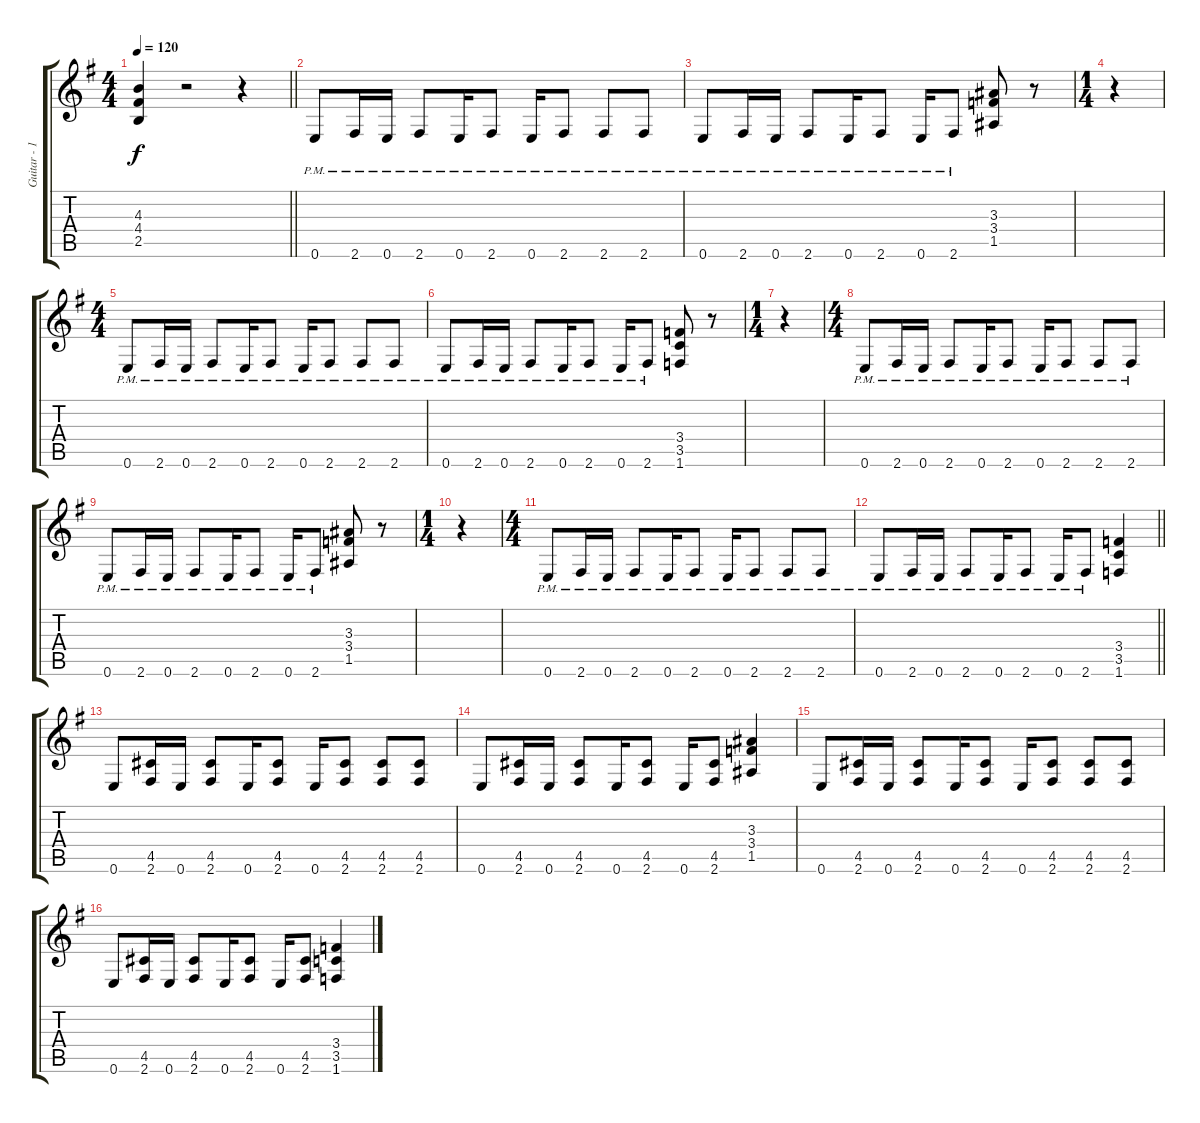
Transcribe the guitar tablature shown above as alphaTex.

\track ("Guitar - 1" "Guitar - 1") {instrument overdrivenguitar}
\staff {score tabs}
\tuning (E4 B3 G3 D3 A2 E2) {hide}
\ts (4 4)
\tempo 120
\clef g2
\barLineRight lightlight
\ks g
(4.3 4.4 2.5).4{dy f} r.2 r.4 |
0.6{pm}.8 2.6{pm}.16 0.6{pm}.16 2.6{pm}.8 0.6{pm}.16 2.6{pm}.8 0.6{pm}.16 2.6{pm}.8 2.6{pm}.8 2.6{pm}.8 |
0.6{pm}.8 2.6{pm}.16 0.6{pm}.16 2.6{pm}.8 0.6{pm}.16 2.6{pm}.8 0.6{pm}.16 2.6{pm}.8 (3.3 3.4 1.5).8 r.8 |
\ts (1 4)
r.4 |
\ts (4 4)
0.6{pm}.8 2.6{pm}.16 0.6{pm}.16 2.6{pm}.8 0.6{pm}.16 2.6{pm}.8 0.6{pm}.16 2.6{pm}.8 2.6{pm}.8 2.6{pm}.8 |
0.6{pm}.8 2.6{pm}.16 0.6{pm}.16 2.6{pm}.8 0.6{pm}.16 2.6{pm}.8 0.6{pm}.16 2.6{pm}.8 (3.4 3.5 1.6).8 r.8 |
\ts (1 4)
r.4 |
\ts (4 4)
0.6{pm}.8 2.6{pm}.16 0.6{pm}.16 2.6{pm}.8 0.6{pm}.16 2.6{pm}.8 0.6{pm}.16 2.6{pm}.8 2.6{pm}.8 2.6{pm}.8 |
0.6{pm}.8 2.6{pm}.16 0.6{pm}.16 2.6{pm}.8 0.6{pm}.16 2.6{pm}.8 0.6{pm}.16 2.6{pm}.8 (3.3 3.4 1.5).8 r.8 |
\ts (1 4)
r.4 |
\ts (4 4)
0.6{pm}.8 2.6{pm}.16 0.6{pm}.16 2.6{pm}.8 0.6{pm}.16 2.6{pm}.8 0.6{pm}.16 2.6{pm}.8 2.6{pm}.8 2.6{pm}.8 |
\barLineRight lightlight
0.6{pm}.8 2.6{pm}.16 0.6{pm}.16 2.6{pm}.8 0.6{pm}.16 2.6{pm}.8 0.6{pm}.16 2.6{pm}.8 (3.4 3.5 1.6).4 |
0.6.8 (4.5 2.6).16 0.6.16 (4.5 2.6).8 0.6.16 (4.5 2.6).8 0.6.16 (4.5 2.6).8 (4.5 2.6).8 (4.5 2.6).8 |
0.6.8 (4.5 2.6).16 0.6.16 (4.5 2.6).8 0.6.16 (4.5 2.6).8 0.6.16 (4.5 2.6).8 (3.3 3.4 1.5).4 |
0.6.8 (4.5 2.6).16 0.6.16 (4.5 2.6).8 0.6.16 (4.5 2.6).8 0.6.16 (4.5 2.6).8 (4.5 2.6).8 (4.5 2.6).8 |
0.6.8 (4.5 2.6).16 0.6.16 (4.5 2.6).8 0.6.16 (4.5 2.6).8 0.6.16 (4.5 2.6).8 (3.4 3.5 1.6).4
